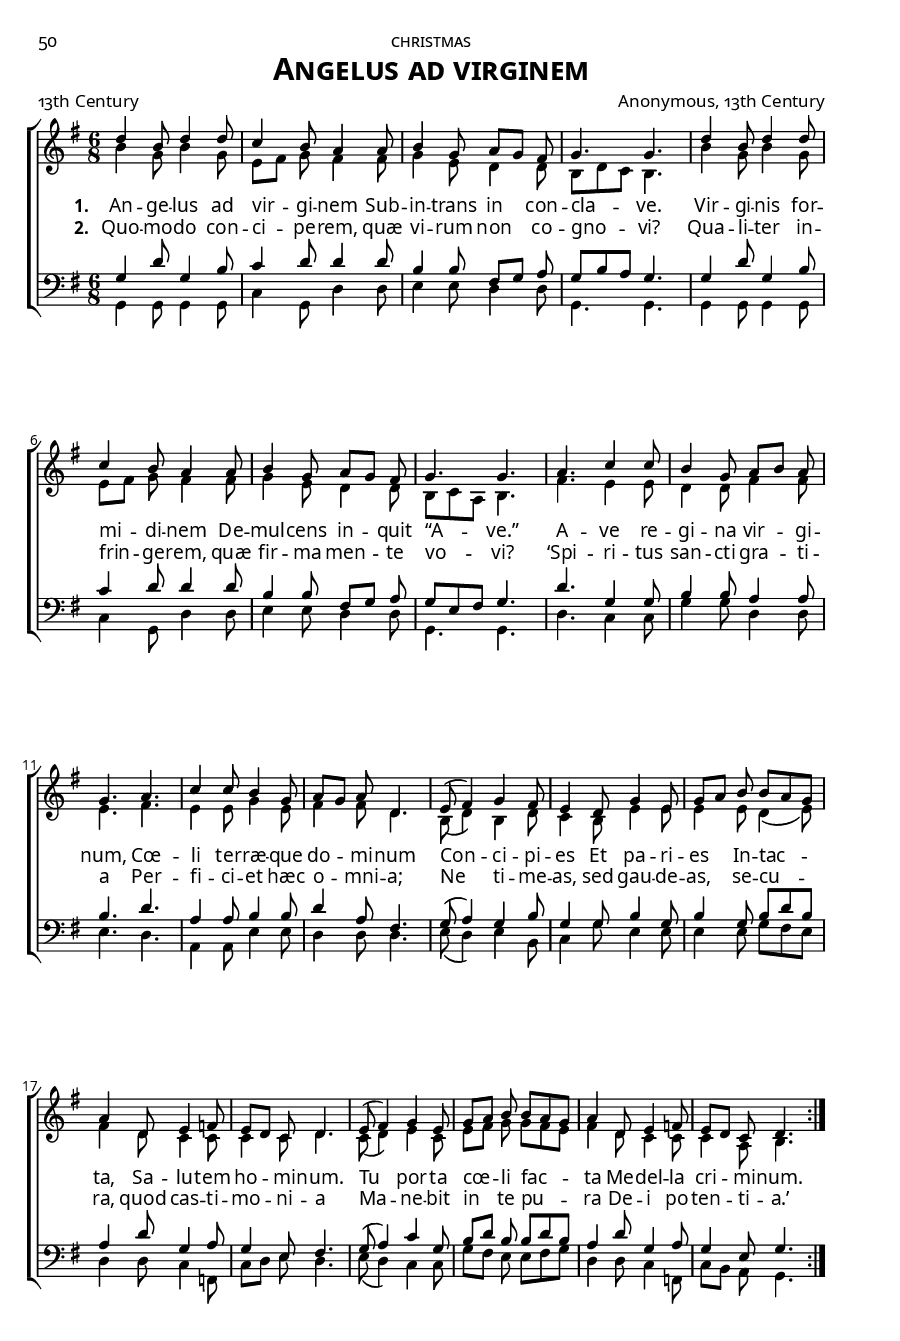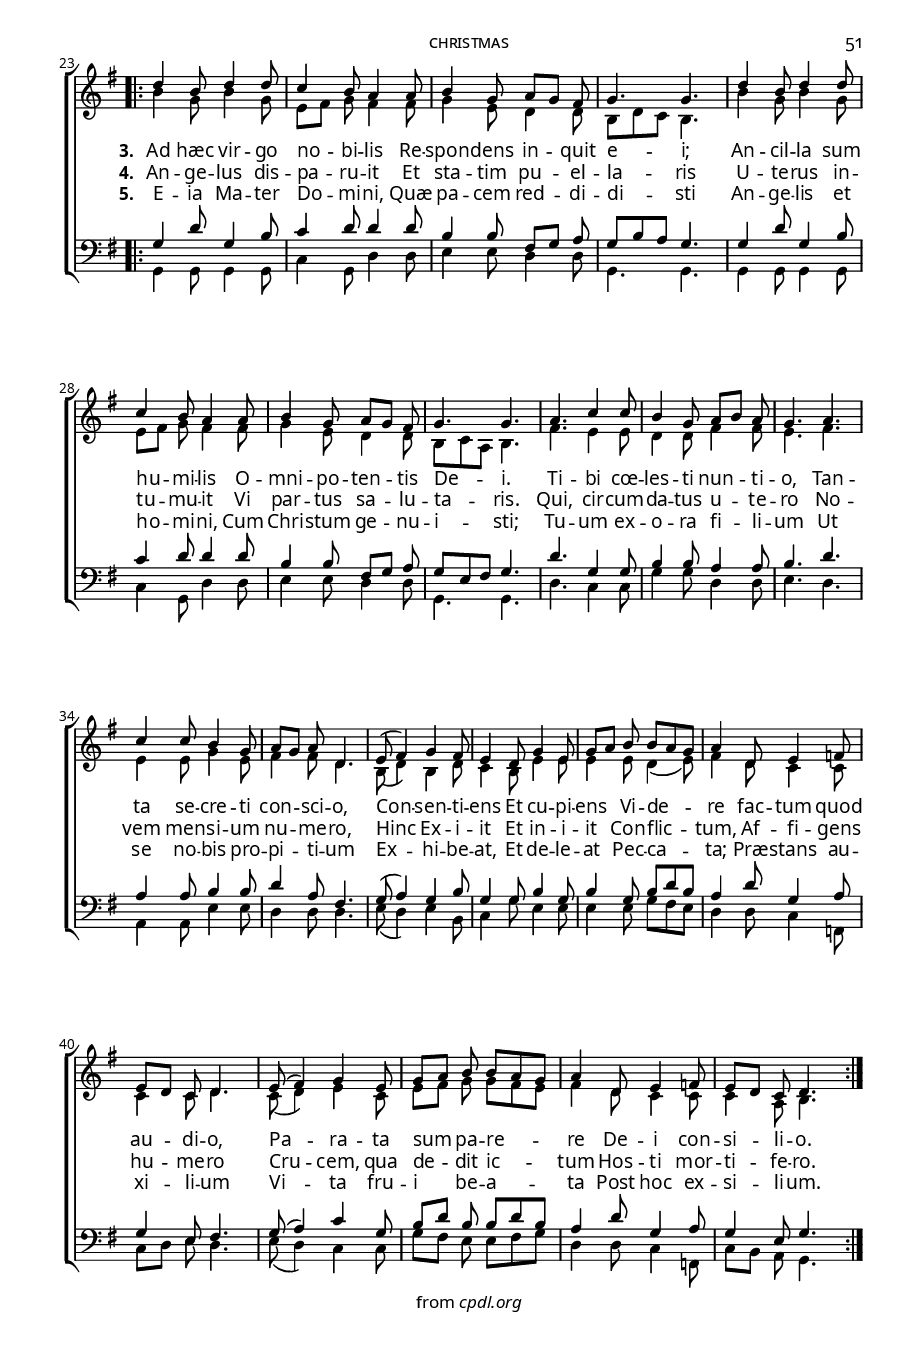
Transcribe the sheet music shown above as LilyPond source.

\version "2.14.2"
\include "util.ly"
\version "2.14.2"
#(set-global-staff-size 15) \paper{ #(define fonts (make-pango-font-tree "GoudyOlSt BT" "Garamond Premier Pro" "Garamond Premier Pro" (/ 15 20))) }
\header {
  title = \markup{\override #'(font-name . "Garamond Premier Pro Semibold"){ \abs-fontsize #15 \smallCapsOldStyle"Angelus ad virginem"}}
  poet = \markup\oldStyleNum"13th Century"
  composer = \markup\oldStyleNum"Anonymous, 13th Century"
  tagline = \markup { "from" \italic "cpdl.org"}
}
\paper {
  %print-all-headers = ##f
  paper-height = 9\in
  paper-width = 6\in
  indent = 0\in
  %system-system-spacing = #'((basic-distance . 10) (padding . 0))
  %system-system-spacing =
  %  #'((basic-distance . 0)
  %     (minimum-distance . 0)
  %     (padding . -0.35)
  %     (stretchability . 100))
  ragged-last-bottom = ##f
  ragged-bottom = ##f
  two-sided = ##t
  inner-margin = 0.5\in
  outer-margin = 0.25\in
  top-margin = 0.25\in
  bottom-margin = 0.25\in
  first-page-number = #050
  print-first-page-number = ##t
  headerLine = \markup{\override #'(font-name . "Garamond Premier Pro") \smallCapsOldStyle"christmas"}
  oddHeaderMarkup = \markup\fill-line{
     \override #'(font-name . "Garamond Premier Pro")\abs-fontsize #8.5
     \combine 
        \fill-line{"" \on-the-fly #print-page-number-check-first
        \oldStylePageNum""
        }
        \fill-line{\headerLine}
  }
  evenHeaderMarkup = \markup {
     \override #'(font-name . "Garamond Premier Pro")\abs-fontsize #8.5
     \combine
        \on-the-fly #print-page-number-check-first
        \oldStylePageNum""
        \fill-line{\headerLine}
  }
}
global = {
  \key g \major
  \time 6/8
  \autoBeamOff
  \override DynamicLineSpanner #'staff-padding = #0.0
  \override DynamicLineSpanner #'Y-extent = #'(-1 . 1)
}

sopMusic = \relative c'' {
  \repeat volta 2 {
    d4 b8 d4 d8 |
    c4 b8 a4 a8 |
    b4 g8 a[ g] fis |
    g4. g |
    d'4 b8 d4 d8 |
    
    c4 b8 a4 a8 |
    b4 g8 a[ g] fis |
    g4. g |
    a c4 c8 |
    b4 g8 a[ b] a |
    g4. a |
    
    %page2
    c4 c8 b4 g8 |
    a[ g] a d,4. |
    e8( fis4) g fis8 |
    e4 d8 g4 e8 |
    g[ a] b b[ a g] |
    a4 d,8 e4 f8 |
    
    e[ d] c d4. |
    e8( fis4) g e8 |
    g[ a] b b[ a g] |
    a4 d,8 e4 f8 |
    e[ d] c d4. \break
  }
}
sopWords = \lyricmode {
  
}

altoMusic = \relative c'' {
  b4 g8 b4 g8 |
  e8[ fis] g8 fis4 fis8 |
  g4 e8 d4 d8 |
  b[ d c] b4. |
  
  b'4 g8 b4 g8 |
  e8[ fis] g8 fis4 fis8 |
  g4 e8 d4 d8 |
  b[ c a] b4. |
  
  fis'4. e4 e8 |
  d4 d8 fis4 fis8 |
  e4. fis |
  e4 e8 g4 e8 |
  fis4 fis8 d4. |
  
  b8( d4) b4 d8 |
  c4 b8 e4 e8 |
  e4 e8 d4( e8) |
  fis4 d8 c4 c8 |
  c4 c8 d4. |
  
  c8( d4) e4 c8 |
  e8[ fis] g g[ fis e] |
  fis4 d8 c4 c8 |
  c4 a8 b4.
}
altoWords = \lyricmode {
  \dropLyricsIX
  \set stanza = #"1. "
  An -- ge -- lus ad vir -- gi -- nem
      Sub -- in -- trans in con -- cla -- ve.
  Vir -- gi -- nis for -- mi -- di -- nem
      De -- mul -- cens in -- quit “A -- ve.”
  A -- ve re -- gi -- na vir -- gi -- num,
  Cœ -- li ter -- ræ -- que do -- mi -- num
      Con -- ci -- pi -- es
      Et pa -- ri -- es
      In -- tac -- ta,
      Sa -- lu -- tem ho -- mi -- num.
      Tu por -- ta cœ -- li fac -- ta
      Me -- del -- la cri -- mi -- num.
      
  \set stanza = #"3. "
  Ad hæc vir -- go no -- bi -- lis
      Re -- spon -- dens in -- quit e -- i;
  An -- cil -- la sum hu -- mi -- lis
      O -- mni -- po -- ten -- tis De -- i.
  Ti -- bi cœ -- les -- ti nun -- ti -- o,
  Tan -- ta se -- cre -- ti con -- sci -- o,
      Con -- sen -- ti -- ens
      Et cu -- pi -- ens
      Vi -- de -- re
      fac -- tum quod au -- di -- o,
      Pa -- ra -- ta sum pa -- re -- re
      De -- i con -- si -- li -- o.
}
altoWordsII = \lyricmode {
  \dropLyricsIX
%\markup\italic
  \set stanza = #"2. "
  Quo -- mo -- do con -- ci -- pe -- rem,
      quæ vi -- rum non co -- gno -- vi?
  Qua -- li -- ter in -- frin -- ge -- rem,
      quæ fir -- ma men -- te vo -- vi?
  ‘Spi -- ri -- tus san -- cti gra -- ti -- a
  Per -- fi -- ci -- et hæc o -- mni -- a;
      Ne ti -- me -- as,
      sed gau -- de -- as,
      se -- cu -- ra,
      quod cas -- ti -- mo -- ni -- a
      Ma -- ne -- bit in te pu -- ra
      De -- i po -- ten -- ti -- a.’
      
  \set stanza = #"4. "
  An -- ge -- lus dis -- pa -- ru -- it
      Et sta -- tim pu -- el -- la -- ris
  U -- te -- rus in -- tu -- mu -- it
      Vi par -- tus sa -- lu -- ta -- ris.
  Qui, cir -- cum -- da -- tus u -- te -- ro
  No -- vem men -- si -- um nu -- me -- ro,
      Hinc Ex -- i -- it
      Et in -- i -- it
      Con -- flic -- tum,
      Af -- fi -- gens hu -- me -- ro
      Cru -- cem, qua de -- dit ic -- tum
      Hos -- ti mor -- ti -- fe -- ro.
}
altoWordsIII = \lyricmode {
  \dropLyricsIX
  \repeat unfold 74 \skip1
  \set stanza = #"5. "
  E -- ia Ma -- ter Do -- mi -- ni,
      Quæ pa -- cem red -- di -- di -- sti
  An -- ge -- lis et ho -- mi -- ni,
      Cum Chri -- stum ge -- nu -- i -- sti;
  Tu -- um ex -- o -- ra fi -- li -- um
  Ut se no -- bis pro -- pi -- ti -- um
      Ex -- hi -- be -- at,
      Et de -- le -- at
      Pec -- ca -- ta;
      Præ -- stans au -- xi -- li -- um
      Vi -- ta fru -- i be -- a -- ta
      Post hoc ex -- si -- li -- um.
}
altoWordsIV = \lyricmode {
}
altoWordsV = \lyricmode {
}
altoWordsVI = \lyricmode {
  \set stanza = #"6. "
  \set ignoreMelismata = ##t
}
tenorMusic = \relative c' {
  g4 d'8 g,4 b8 |
  c4 d8 d4 d8 |
  b4 b8 fis8[ g] a8 |
  g[ b a] g4. |
  
  g4 d'8 g,4 b8 |
  c4 d8 d4 d8 |
  b4 b8 fis8[ g] a8 |
  g[ e fis] g4. |
  
  d'4. g,4 g8 |
  b4 b8 a4 a8 |
  b4. d |
  a4 a8 b4 b8 |
  d4 a8 fis4. |
  
  g8( a4) g4 b8 |
  g4 g8 b4 g8 |
  b4 g8 b[ d b] |
  a4 d8 g,4 a8 |
  g4 e8 fis4. |
  
  g8( a4) c4 g8 |
  b[ d] b b[ d b] |
  a4 d8 g,4 a8 |
  g4 e8 g4.
}
tenorWords = \lyricmode {

}

bassMusic = \relative c {
  g4 g8 g4 g8 |
  c4 g8 d'4 d8 |
  e4 e8 d4 d8 |
  g,4. g |
  
  g4 g8 g4 g8 |
  c4 g8 d'4 d8 |
  e4 e8 d4 d8 |
  g,4. g |
  
  d'4. c4 c8 |
  g'4 g8 d4 d8 |
  e4. d |
  a4 a8 e'4 e8 |
  d4 d8 d4. |
  
  e8( d4) e4 b8 |
  c4 g'8 e4 e8 |
  e4 e8 g[ fis e] |
  d4 d8 c4 f,8 |
  c'[ d] e d4. |
  
  e8( d4) c4 c8 |
  g'[ fis] e e[ fis g] |
  d4 d8 c4 f,8 |
  c'[ b] a g4.
}
bassWords = \lyricmode {

}

pianoRH = \relative c' {
  
}
pianoLH = \relative c' {
  
}

\score {
  <<
   \new ChoirStaff <<
    \new Staff = women <<
      \new Voice = "sopranos" { \voiceOne << \global \repeat unfold 2 \sopMusic >> }
      \new Voice = "altos" { \voiceTwo << \global \repeat unfold 2 \altoMusic >> }
    >>
    \new Lyrics \with { alignAboveContext = #"women" \override VerticalAxisGroup #'nonstaff-relatedstaff-spacing = #'((basic-distance . 1))} \lyricsto "sopranos" \sopWords
    \new Lyrics = "altosVI"  \with { alignBelowContext = #"women" } \lyricsto "altos" \altoWordsVI
    \new Lyrics = "altosV"  \with { alignBelowContext = #"women" } \lyricsto "altos" \altoWordsV
    \new Lyrics = "altosIV"  \with { alignBelowContext = #"women" } \lyricsto "altos" \altoWordsIV
    \new Lyrics = "altosIII"  \with { alignBelowContext = #"women" } \lyricsto "altos" \altoWordsIII
    \new Lyrics = "altosII"  \with { alignBelowContext = #"women" } \lyricsto "altos" \altoWordsII
    \new Lyrics = "altos"  \with { alignBelowContext = #"women" \override VerticalAxisGroup #'nonstaff-relatedstaff-spacing = #'((padding . -0.4))} \lyricsto "altos" \altoWords
   \new Staff = men <<
      \clef bass
      \new Voice = "tenors" { \voiceOne << \global \repeat unfold 2 \tenorMusic >> }
      \new Voice = "basses" { \voiceTwo << \global \repeat unfold 2 \bassMusic >> }
    >>
    \new Lyrics \with { alignAboveContext = #"men" \override VerticalAxisGroup #'nonstaff-relatedstaff-spacing = #'((basic-distance . 1)) } \lyricsto "tenors" \tenorWords
    \new Lyrics \with { alignBelowContext = #"men" \override VerticalAxisGroup #'nonstaff-relatedstaff-spacing = #'((basic-distance . 1)) } \lyricsto "basses" \bassWords
  >>
%    \new PianoStaff << \new Staff { \new Voice { \pianoRH } } \new Staff { \clef "bass" \pianoLH } >>
  >>
  \layout {
    \context {
      \Score
      %\override SpacingSpanner #'base-shortest-duration = #(ly:make-moment 1 8)
      %\override SpacingSpanner #'common-shortest-duration = #(ly:make-moment 1 4)
    }
    \context {
      % Remove all empty staves
      % \Staff \RemoveEmptyStaves \override VerticalAxisGroup #'remove-first = ##t
    }
  }
  \midi {
    %\tempo 4 = 90
    \set Staff.midiInstrument = "flute"
  
    \context {
      \Voice
      \remove "Dynamic_performer"
    }
  }
}
